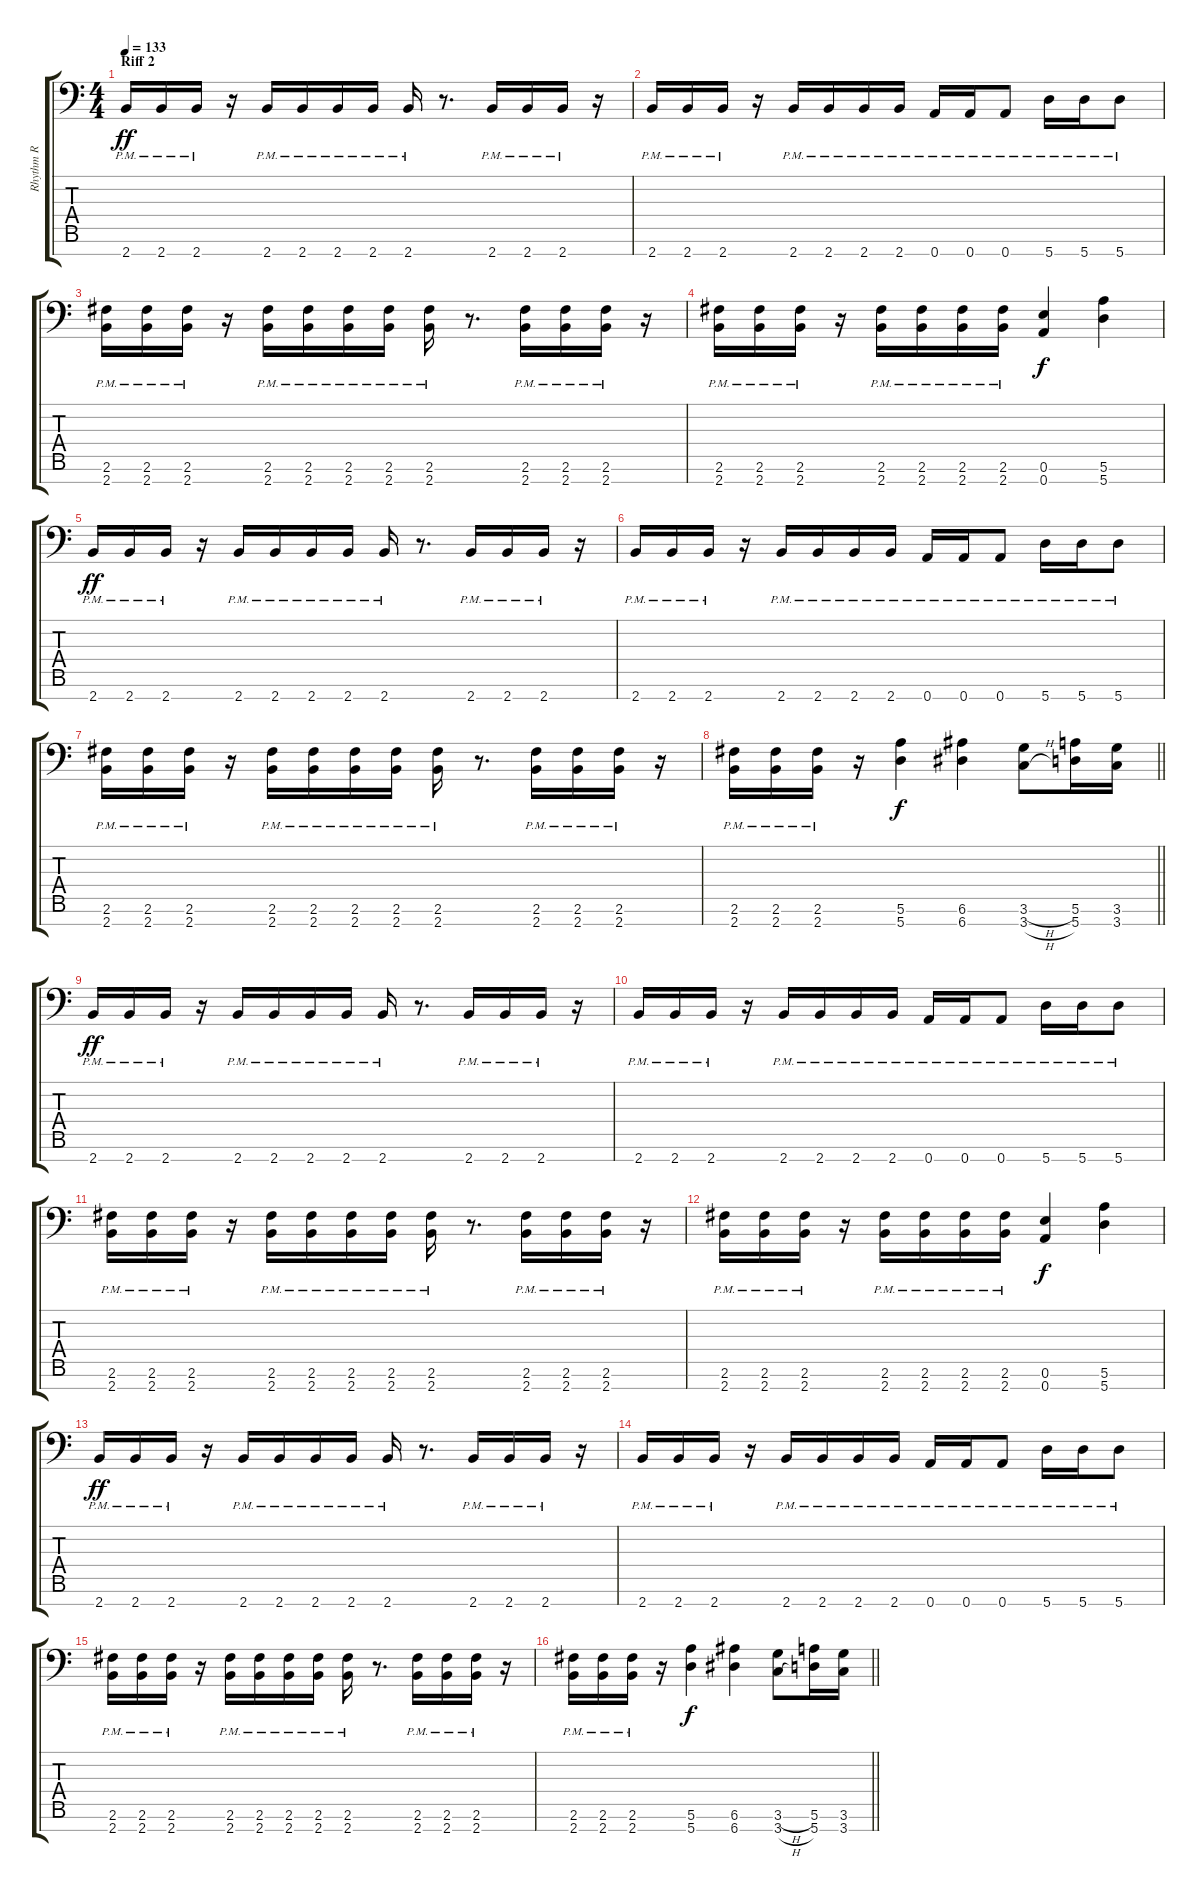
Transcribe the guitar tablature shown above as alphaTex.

\track ("Rhythm R" "Rhythm R") {instrument overdrivenguitar}
\staff {score tabs}
\tuning (E4 B3 G3 D3 A2 E2 A1) {hide}
\ts (4 4)
\section ("" "Riff 2")
\tempo 133
\clef f4
\ks c
2.7{pm}.16{dy ff} 2.7{pm}.16 2.7{pm}.16 r.16 2.7{pm}.16 2.7{pm}.16 2.7{pm}.16 2.7{pm}.16 2.7{pm}.16 r.8{d} 2.7{pm}.16 2.7{pm}.16 2.7{pm}.16 r.16 |
2.7{pm}.16 2.7{pm}.16 2.7{pm}.16 r.16 2.7{pm}.16 2.7{pm}.16 2.7{pm}.16 2.7{pm}.16 0.7{pm}.16 0.7{pm}.16 0.7{pm}.8 5.7{pm}.16 5.7{pm}.16 5.7{pm}.8 |
(2.6{pm} 2.7{pm}).16 (2.6{pm} 2.7{pm}).16 (2.6{pm} 2.7{pm}).16 r.16 (2.6{pm} 2.7{pm}).16 (2.6{pm} 2.7{pm}).16 (2.6{pm} 2.7{pm}).16 (2.6{pm} 2.7{pm}).16 (2.6{pm} 2.7{pm}).16 r.8{d} (2.6{pm} 2.7{pm}).16 (2.6{pm} 2.7{pm}).16 (2.6{pm} 2.7{pm}).16 r.16 |
(2.6{pm} 2.7{pm}).16 (2.6{pm} 2.7{pm}).16 (2.6{pm} 2.7{pm}).16 r.16 (2.6{pm} 2.7{pm}).16 (2.6{pm} 2.7{pm}).16 (2.6{pm} 2.7{pm}).16 (2.6{pm} 2.7{pm}).16 (0.6 0.7).4{dy f} (5.6 5.7).4 |
2.7{pm}.16{dy ff} 2.7{pm}.16 2.7{pm}.16 r.16 2.7{pm}.16 2.7{pm}.16 2.7{pm}.16 2.7{pm}.16 2.7{pm}.16 r.8{d} 2.7{pm}.16 2.7{pm}.16 2.7{pm}.16 r.16 |
2.7{pm}.16 2.7{pm}.16 2.7{pm}.16 r.16 2.7{pm}.16 2.7{pm}.16 2.7{pm}.16 2.7{pm}.16 0.7{pm}.16 0.7{pm}.16 0.7{pm}.8 5.7{pm}.16 5.7{pm}.16 5.7{pm}.8 |
(2.6{pm} 2.7{pm}).16 (2.6{pm} 2.7{pm}).16 (2.6{pm} 2.7{pm}).16 r.16 (2.6{pm} 2.7{pm}).16 (2.6{pm} 2.7{pm}).16 (2.6{pm} 2.7{pm}).16 (2.6{pm} 2.7{pm}).16 (2.6{pm} 2.7{pm}).16 r.8{d} (2.6{pm} 2.7{pm}).16 (2.6{pm} 2.7{pm}).16 (2.6{pm} 2.7{pm}).16 r.16 |
\barLineRight lightlight
(2.6{pm} 2.7{pm}).16 (2.6{pm} 2.7{pm}).16 (2.6{pm} 2.7{pm}).16 r.16 (5.6 5.7).4{dy f} (6.6 6.7).4 (3.6{h} 3.7{h}).8 (5.6 5.7).16 (3.6 3.7).16 |
2.7{pm}.16{dy ff} 2.7{pm}.16 2.7{pm}.16 r.16 2.7{pm}.16 2.7{pm}.16 2.7{pm}.16 2.7{pm}.16 2.7{pm}.16 r.8{d} 2.7{pm}.16 2.7{pm}.16 2.7{pm}.16 r.16 |
2.7{pm}.16 2.7{pm}.16 2.7{pm}.16 r.16 2.7{pm}.16 2.7{pm}.16 2.7{pm}.16 2.7{pm}.16 0.7{pm}.16 0.7{pm}.16 0.7{pm}.8 5.7{pm}.16 5.7{pm}.16 5.7{pm}.8 |
(2.6{pm} 2.7{pm}).16 (2.6{pm} 2.7{pm}).16 (2.6{pm} 2.7{pm}).16 r.16 (2.6{pm} 2.7{pm}).16 (2.6{pm} 2.7{pm}).16 (2.6{pm} 2.7{pm}).16 (2.6{pm} 2.7{pm}).16 (2.6{pm} 2.7{pm}).16 r.8{d} (2.6{pm} 2.7{pm}).16 (2.6{pm} 2.7{pm}).16 (2.6{pm} 2.7{pm}).16 r.16 |
(2.6{pm} 2.7{pm}).16 (2.6{pm} 2.7{pm}).16 (2.6{pm} 2.7{pm}).16 r.16 (2.6{pm} 2.7{pm}).16 (2.6{pm} 2.7{pm}).16 (2.6{pm} 2.7{pm}).16 (2.6{pm} 2.7{pm}).16 (0.6 0.7).4{dy f} (5.6 5.7).4 |
2.7{pm}.16{dy ff} 2.7{pm}.16 2.7{pm}.16 r.16 2.7{pm}.16 2.7{pm}.16 2.7{pm}.16 2.7{pm}.16 2.7{pm}.16 r.8{d} 2.7{pm}.16 2.7{pm}.16 2.7{pm}.16 r.16 |
2.7{pm}.16 2.7{pm}.16 2.7{pm}.16 r.16 2.7{pm}.16 2.7{pm}.16 2.7{pm}.16 2.7{pm}.16 0.7{pm}.16 0.7{pm}.16 0.7{pm}.8 5.7{pm}.16 5.7{pm}.16 5.7{pm}.8 |
(2.6{pm} 2.7{pm}).16 (2.6{pm} 2.7{pm}).16 (2.6{pm} 2.7{pm}).16 r.16 (2.6{pm} 2.7{pm}).16 (2.6{pm} 2.7{pm}).16 (2.6{pm} 2.7{pm}).16 (2.6{pm} 2.7{pm}).16 (2.6{pm} 2.7{pm}).16 r.8{d} (2.6{pm} 2.7{pm}).16 (2.6{pm} 2.7{pm}).16 (2.6{pm} 2.7{pm}).16 r.16 |
\barLineRight lightlight
(2.6{pm} 2.7{pm}).16 (2.6{pm} 2.7{pm}).16 (2.6{pm} 2.7{pm}).16 r.16 (5.6 5.7).4{dy f} (6.6 6.7).4 (3.6{h} 3.7{h}).8 (5.6 5.7).16 (3.6 3.7).16
